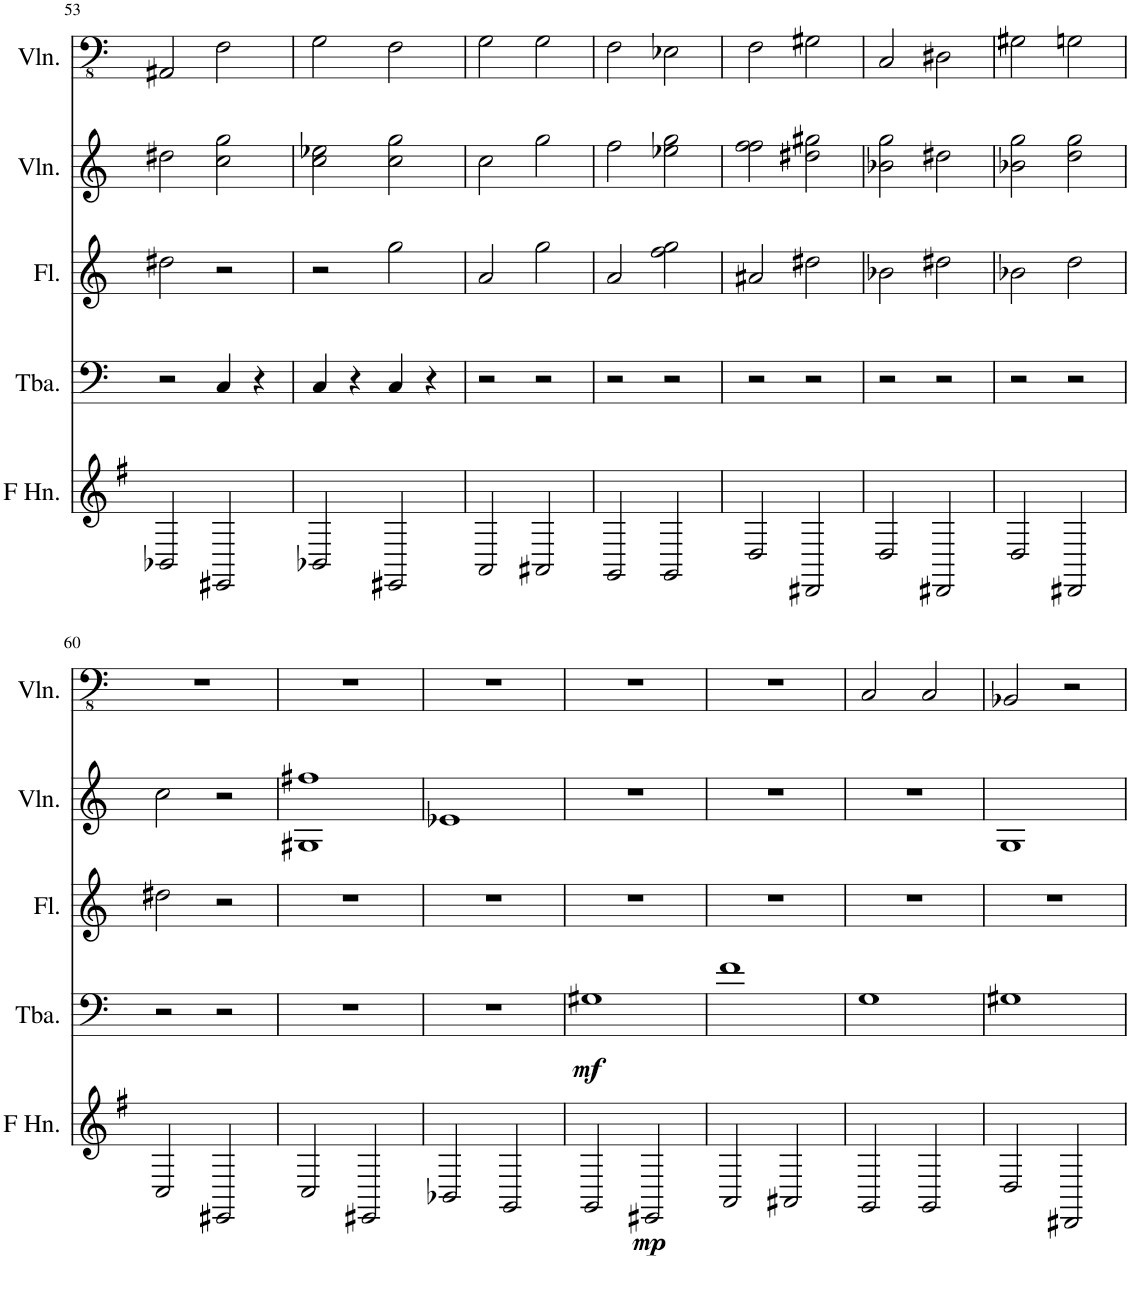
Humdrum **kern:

**kern	**dynam	**kern	**dynam	**kern	**kern	**kern
*part5	*part5	*part4	*part4	*part3	*part2	*part1
*staff5	*staff5	*staff4	*staff4	*staff3	*staff2	*staff1
*I"Horn in F	*	*I"Tuba	*	*I"Flute	*I"Violin	*I"Violin
*	*	*I'Tba.	*	*I'Fl.	*I'Vln.	*I'Vln.
!!LO:PB:g=z
*clefG2	*	*clefF4	*	*clefG2	*clefG2	*clefFv4
*Trd4c7	*	*	*	*	*	*Trd-28c-48
*k[f#]	*	*k[]	*	*k[]	*k[]	*k[]
*M4/4	*	*M4/4	*	*M4/4	*M4/4	*M4/4
=53	=53	=53	=53	=53	=53	=53
2BB-X/	.	2r	.	2dd#X\	2dd#X\	2AAA#X/
2EE#X/	.	4C/	.	2r	2cc\ 2gg\	2FF\
.	.	4r	.	.	.	.
=54	=54	=54	=54	=54	=54	=54
2BB-X/	.	4C/	.	2r	2cc\ 2ee-X\	2GG\
.	.	4r	.	.	.	.
2EE#X/	.	4C/	.	2gg\	2cc\ 2gg\	2FF\
.	.	4r	.	.	.	.
=55	=55	=55	=55	=55	=55	=55
2AA/	.	2r	.	2a/	2cc\	2GG\
2AA#X/	.	2r	.	2gg\	2gg\	2GG\
=56	=56	=56	=56	=56	=56	=56
2GG/	.	2r	.	2a/	2ff\	2FF\
2GG/	.	2r	.	2ff\ 2gg\	2ee-X\ 2gg\	2EE-X\
=57	=57	=57	=57	=57	=57	=57
2D/	.	2r	.	2a#X/	2ff\ 2ff\	2FF\
2DD#X/	.	2r	.	2dd#X\	2dd#X\ 2gg#X\	2GG#X\
=58	=58	=58	=58	=58	=58	=58
2D/	.	2r	.	2b-X\	2b-X\ 2gg\	2CC/
2DD#X/	.	2r	.	2dd#X\	2dd#X\	2DD#X\
=59	=59	=59	=59	=59	=59	=59
2D/	.	2r	.	2b-X\	2b-X\ 2gg\	2GG#X\
2DD#X/	.	2r	.	2dd\	2dd\ 2gg\	2GGn\
!!LO:LB:g=z
=60	=60	=60	=60	=60	=60	=60
2C/	.	2r	.	2dd#X\	2cc\	1r
2EE#X/	.	2r	.	2r	2r	.
=61	=61	=61	=61	=61	=61	=61
2C/	.	1r	.	1r	1G#X 1ff#X	1r
2EE#X/	.	.	.	.	.	.
=62	=62	=62	=62	=62	=62	=62
2BB-X/	.	1r	.	1r	1e-X	1r
2GG/	.	.	.	.	.	.
=63	=63	=63	=63	=63	=63	=63
!	!	!	!LO:DY:b	!	!	!
2GG/	.	1G#X	mf	1r	1r	1r
!	!LO:DY:b	!	!	!	!	!
2EE#X/	mp	.	.	.	.	.
=64	=64	=64	=64	=64	=64	=64
2AA/	.	1f	.	1r	1r	1r
2AA#X/	.	.	.	.	.	.
=65	=65	=65	=65	=65	=65	=65
2GG/	.	1G	.	1r	1r	2CC/
2GG/	.	.	.	.	.	2CC/
=66	=66	=66	=66	=66	=66	=66
2D/	.	1G#X	.	1r	1G	2BBB-X/
2DD#X/	.	.	.	.	.	2r
=	=	=	=	=	=	=
*-	*-	*-	*-	*-	*-	*-
